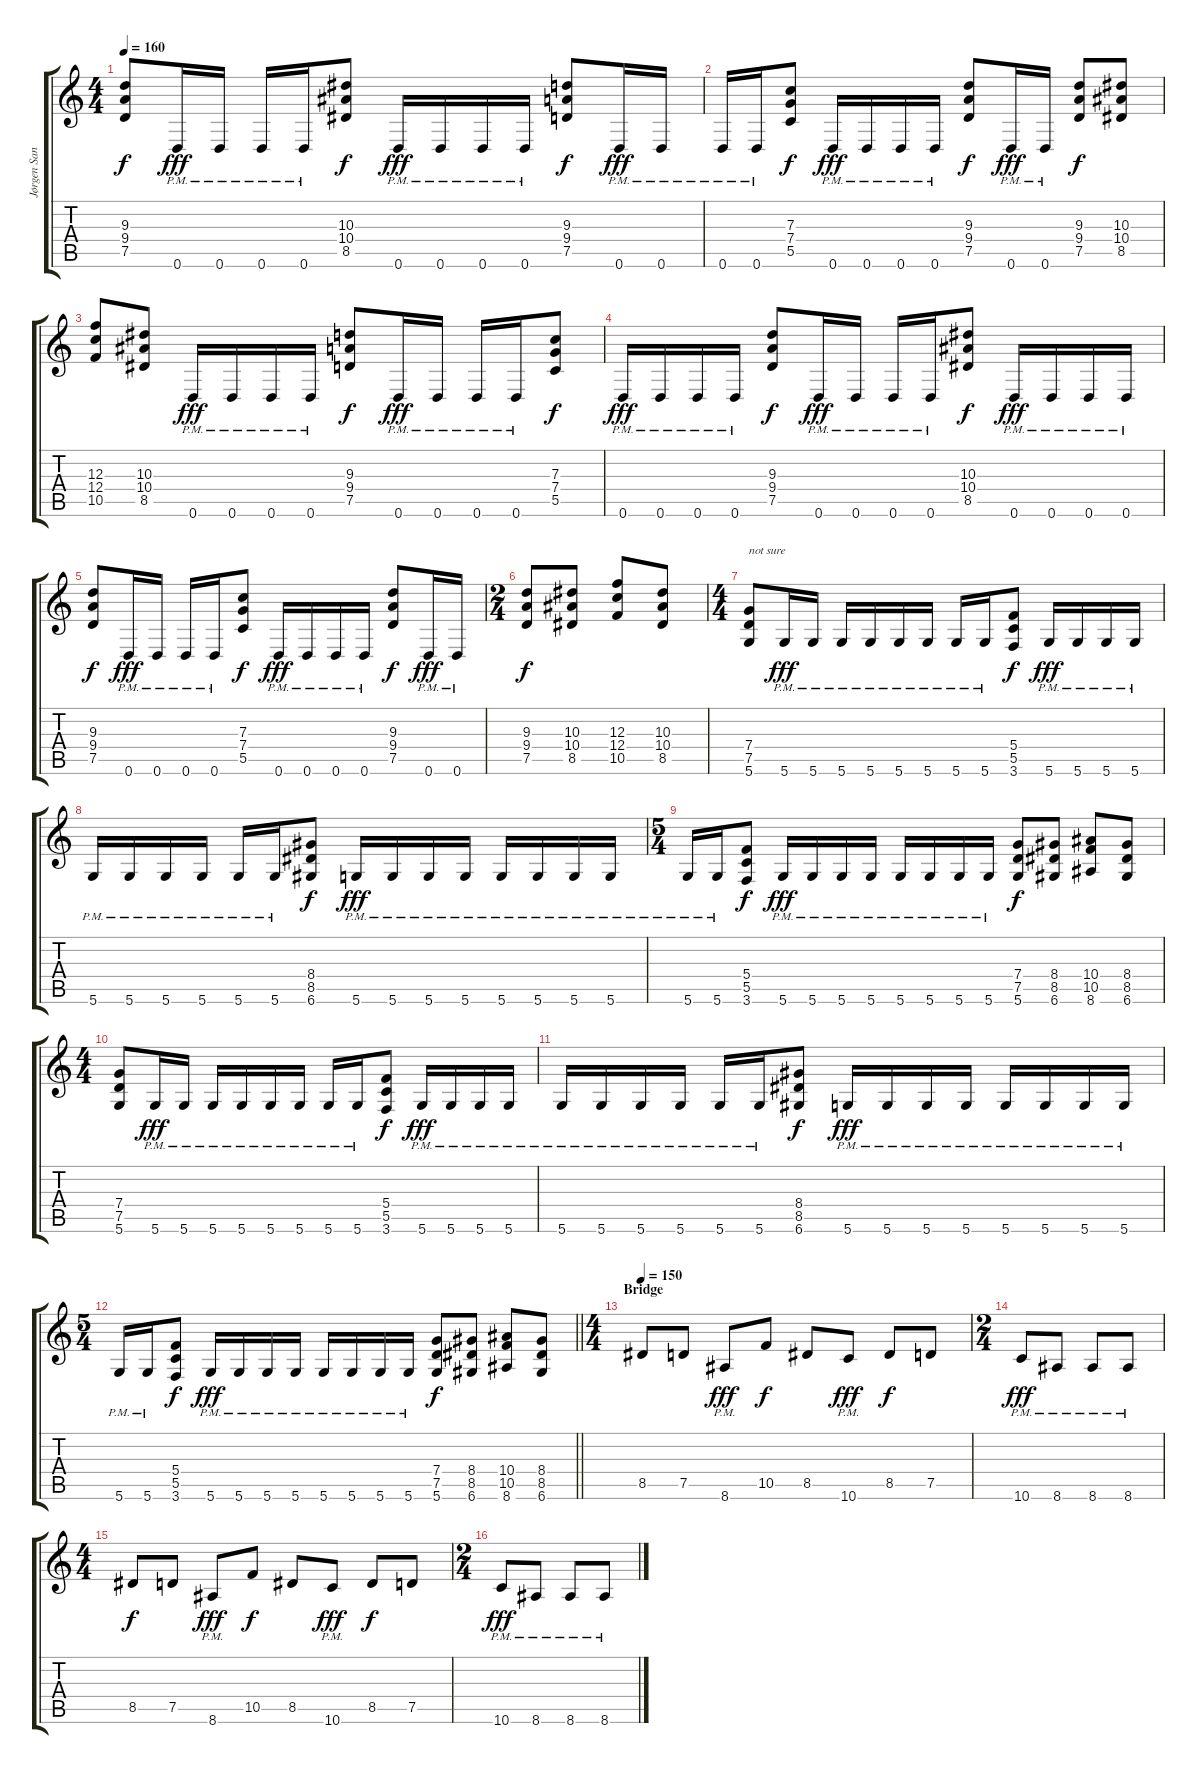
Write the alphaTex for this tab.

\track ("Jørgen Sandau" "Jørgen San") {instrument distortionguitar}
\staff {score tabs}
\tuning (D4 A3 F3 C3 G2 D2) {hide}
\ts (4 4)
\tempo 160
\clef g2
\ks c
(9.3 9.4 7.5).8{dy f} 0.6{pm}.16{dy fff} 0.6{pm}.16 0.6{pm}.16 0.6{pm}.16 (10.3 10.4 8.5).8{dy f} 0.6{pm}.16{dy fff} 0.6{pm}.16 0.6{pm}.16 0.6{pm}.16 (9.3 9.4 7.5).8{dy f} 0.6{pm}.16{dy fff} 0.6{pm}.16 |
0.6{pm}.16 0.6{pm}.16 (7.3 7.4 5.5).8{dy f} 0.6{pm}.16{dy fff} 0.6{pm}.16 0.6{pm}.16 0.6{pm}.16 (9.3 9.4 7.5).8{dy f} 0.6{pm}.16{dy fff} 0.6{pm}.16 (9.3 9.4 7.5).8{dy f} (10.3 10.4 8.5).8 |
(12.3 12.4 10.5).8 (10.3 10.4 8.5).8 0.6{pm}.16{dy fff} 0.6{pm}.16 0.6{pm}.16 0.6{pm}.16 (9.3 9.4 7.5).8{dy f} 0.6{pm}.16{dy fff} 0.6{pm}.16 0.6{pm}.16 0.6{pm}.16 (7.3 7.4 5.5).8{dy f} |
0.6{pm}.16{dy fff} 0.6{pm}.16 0.6{pm}.16 0.6{pm}.16 (9.3 9.4 7.5).8{dy f} 0.6{pm}.16{dy fff} 0.6{pm}.16 0.6{pm}.16 0.6{pm}.16 (10.3 10.4 8.5).8{dy f} 0.6{pm}.16{dy fff} 0.6{pm}.16 0.6{pm}.16 0.6{pm}.16 |
(9.3 9.4 7.5).8{dy f} 0.6{pm}.16{dy fff} 0.6{pm}.16 0.6{pm}.16 0.6{pm}.16 (7.3 7.4 5.5).8{dy f} 0.6{pm}.16{dy fff} 0.6{pm}.16 0.6{pm}.16 0.6{pm}.16 (9.3 9.4 7.5).8{dy f} 0.6{pm}.16{dy fff} 0.6{pm}.16 |
\ts (2 4)
(9.3 9.4 7.5).8{dy f} (10.3 10.4 8.5).8 (12.3 12.4 10.5).8 (10.3 10.4 8.5).8 |
\ts (4 4)
(7.4 7.5 5.6).8{txt "not sure"} 5.6{pm}.16{dy fff} 5.6{pm}.16 5.6{pm}.16 5.6{pm}.16 5.6{pm}.16 5.6{pm}.16 5.6{pm}.16 5.6{pm}.16 (5.4 5.5 3.6).8{dy f} 5.6{pm}.16{dy fff} 5.6{pm}.16 5.6{pm}.16 5.6{pm}.16 |
5.6{pm}.16 5.6{pm}.16 5.6{pm}.16 5.6{pm}.16 5.6{pm}.16 5.6{pm}.16 (8.4 8.5 6.6).8{dy f} 5.6{pm}.16{dy fff} 5.6{pm}.16 5.6{pm}.16 5.6{pm}.16 5.6{pm}.16 5.6{pm}.16 5.6{pm}.16 5.6{pm}.16 |
\ts (5 4)
5.6{pm}.16 5.6{pm}.16 (5.4 5.5 3.6).8{dy f} 5.6{pm}.16{dy fff} 5.6{pm}.16 5.6{pm}.16 5.6{pm}.16 5.6{pm}.16 5.6{pm}.16 5.6{pm}.16 5.6{pm}.16 (7.4 7.5 5.6).8{dy f} (8.4 8.5 6.6).8 (10.4 10.5 8.6).8 (8.4 8.5 6.6).8 |
\ts (4 4)
(7.4 7.5 5.6).8 5.6{pm}.16{dy fff} 5.6{pm}.16 5.6{pm}.16 5.6{pm}.16 5.6{pm}.16 5.6{pm}.16 5.6{pm}.16 5.6{pm}.16 (5.4 5.5 3.6).8{dy f} 5.6{pm}.16{dy fff} 5.6{pm}.16 5.6{pm}.16 5.6{pm}.16 |
5.6{pm}.16 5.6{pm}.16 5.6{pm}.16 5.6{pm}.16 5.6{pm}.16 5.6{pm}.16 (8.4 8.5 6.6).8{dy f} 5.6{pm}.16{dy fff} 5.6{pm}.16 5.6{pm}.16 5.6{pm}.16 5.6{pm}.16 5.6{pm}.16 5.6{pm}.16 5.6{pm}.16 |
\ts (5 4)
\barLineRight lightlight
5.6{pm}.16 5.6{pm}.16 (5.4 5.5 3.6).8{dy f} 5.6{pm}.16{dy fff} 5.6{pm}.16 5.6{pm}.16 5.6{pm}.16 5.6{pm}.16 5.6{pm}.16 5.6{pm}.16 5.6{pm}.16 (7.4 7.5 5.6).8{dy f} (8.4 8.5 6.6).8 (10.4 10.5 8.6).8 (8.4 8.5 6.6).8 |
\ts (4 4)
\section ("" "Bridge")
\tempo 150
8.5.8 7.5.8 8.6{pm}.8{dy fff} 10.5.8{dy f} 8.5.8 10.6{pm}.8{dy fff} 8.5.8{dy f} 7.5.8 |
\ts (2 4)
10.6{pm}.8{dy fff} 8.6{pm}.8 8.6{pm}.8 8.6{pm}.8 |
\ts (4 4)
8.5.8{dy f} 7.5.8 8.6{pm}.8{dy fff} 10.5.8{dy f} 8.5.8 10.6{pm}.8{dy fff} 8.5.8{dy f} 7.5.8 |
\ts (2 4)
10.6{pm}.8{dy fff} 8.6{pm}.8 8.6{pm}.8 8.6{pm}.8
